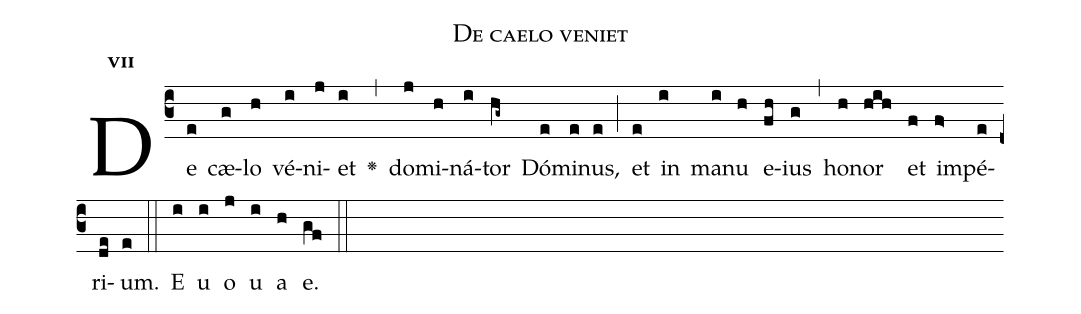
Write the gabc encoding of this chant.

name:De caelo veniet;
office-part:Antiphona;
mode:7;
%%
initial-style: 1;
name: De caelo veniet
book: Antiphonae & Responsoria/Tomus I, p. 44;
occasion: Hebdomada III Adventus Feria II;
office-part: Laudes Ant E;
user-notes: ;
commentary: ;
annotation: 7a;
centering-scheme: english;
fontsize: 12;
font: OFLSortsMillGoudy;
height: 11;
width: 4.5;
%%
(c3)De(e) cæ(g)lo(h) vé(i)ni(j)et(i) <v>\greheightstar</v>(,) do(j)mi(h)ná(i)tor(hg~) Dó(e)mi(e)nus,(e) (;) et(e) in(i) ma(i)nu(h) e(fh)ius(g) (,) ho(h)nor(hih) et(f) im(f>)pé(e)ri(de)um.(e) (::)
E(i) u(i) o(j) u(i) a(h) e.(gf) (::)
